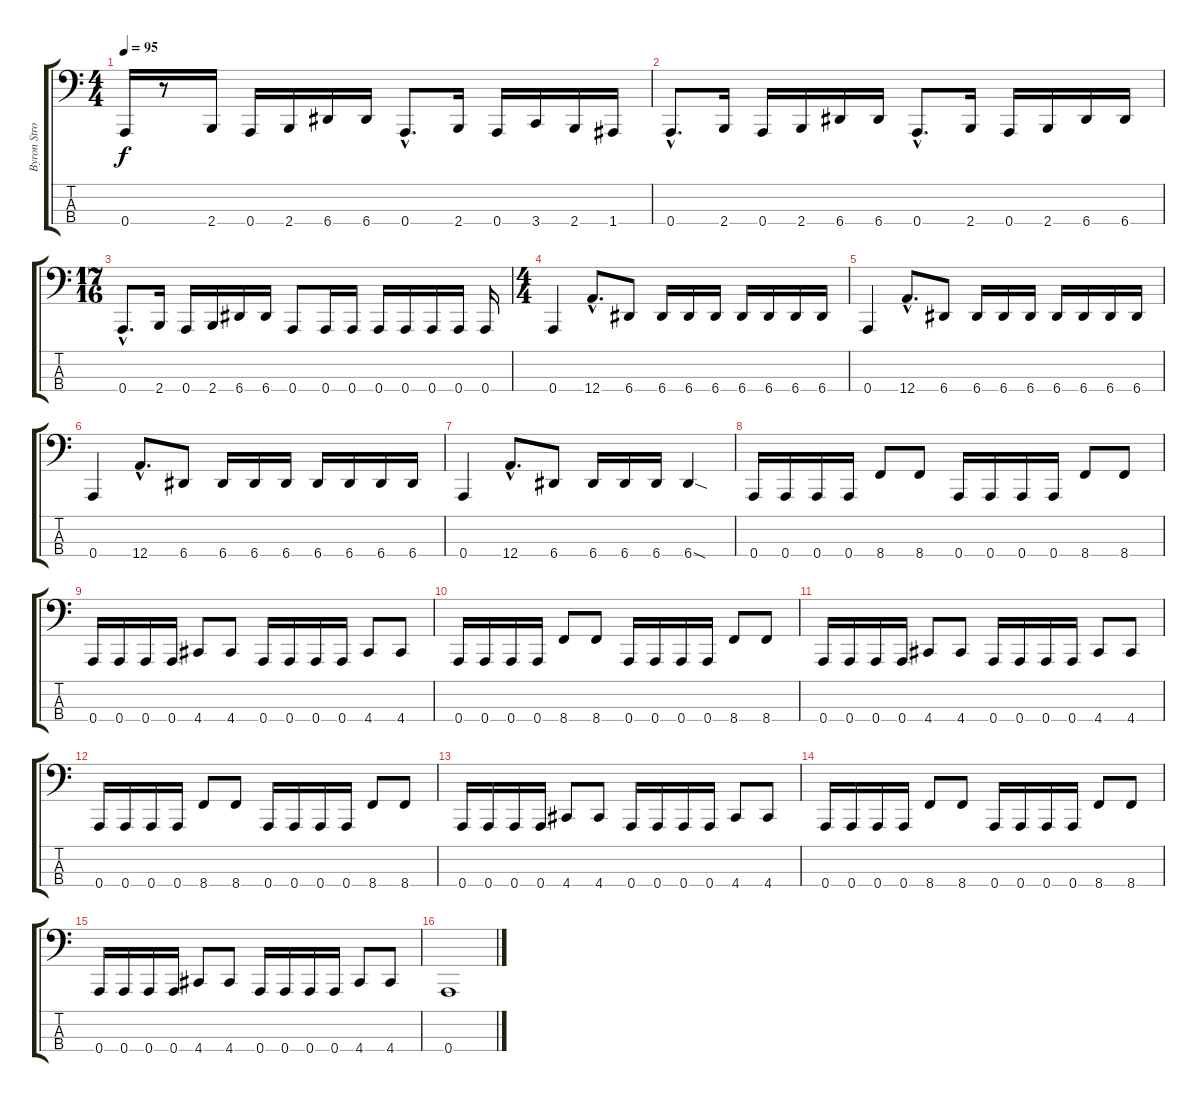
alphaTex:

\track ("Byron Stroud" "Byron Stro") {instrument electricbasspick}
\staff {score tabs}
\tuning (E2 A1 A1 A0) {hide}
\ts (4 4)
\tempo 95
\clef f4
\ks c
0.4.16{dy f} r.8 2.4.16 0.4.16 2.4.16 6.4.16 6.4.16 0.4{hac}.8{d} 2.4.16 0.4.16 3.4.16 2.4.16 1.4.16 |
0.4{hac}.8{d} 2.4.16 0.4.16 2.4.16 6.4.16 6.4.16 0.4{hac}.8{d} 2.4.16 0.4.16 2.4.16 6.4.16 6.4.16 |
\ts (17 16)
0.4{hac}.8{d} 2.4.16 0.4.16 2.4.16 6.4.16 6.4.16 0.4.8 0.4.16 0.4.16 0.4.16 0.4.16 0.4.16 0.4.16 0.4.16 |
\ts (4 4)
0.4.4 12.4{hac}.8{d} 6.4.8 6.4.16 6.4.16 6.4.16 6.4.16 6.4.16 6.4.16 6.4.16 |
0.4.4 12.4{hac}.8{d} 6.4.8 6.4.16 6.4.16 6.4.16 6.4.16 6.4.16 6.4.16 6.4.16 |
0.4.4 12.4{hac}.8{d} 6.4.8 6.4.16 6.4.16 6.4.16 6.4.16 6.4.16 6.4.16 6.4.16 |
0.4.4 12.4{hac}.8{d} 6.4.8 6.4.16 6.4.16 6.4.16 6.4{sod}.4 |
0.4.16 0.4.16 0.4.16 0.4.16 8.4.8 8.4.8 0.4.16 0.4.16 0.4.16 0.4.16 8.4.8 8.4.8 |
0.4.16 0.4.16 0.4.16 0.4.16 4.4.8 4.4.8 0.4.16 0.4.16 0.4.16 0.4.16 4.4.8 4.4.8 |
0.4.16 0.4.16 0.4.16 0.4.16 8.4.8 8.4.8 0.4.16 0.4.16 0.4.16 0.4.16 8.4.8 8.4.8 |
0.4.16 0.4.16 0.4.16 0.4.16 4.4.8 4.4.8 0.4.16 0.4.16 0.4.16 0.4.16 4.4.8 4.4.8 |
0.4.16 0.4.16 0.4.16 0.4.16 8.4.8 8.4.8 0.4.16 0.4.16 0.4.16 0.4.16 8.4.8 8.4.8 |
0.4.16 0.4.16 0.4.16 0.4.16 4.4.8 4.4.8 0.4.16 0.4.16 0.4.16 0.4.16 4.4.8 4.4.8 |
0.4.16 0.4.16 0.4.16 0.4.16 8.4.8 8.4.8 0.4.16 0.4.16 0.4.16 0.4.16 8.4.8 8.4.8 |
0.4.16 0.4.16 0.4.16 0.4.16 4.4.8 4.4.8 0.4.16 0.4.16 0.4.16 0.4.16 4.4.8 4.4.8 |
0.4.1
